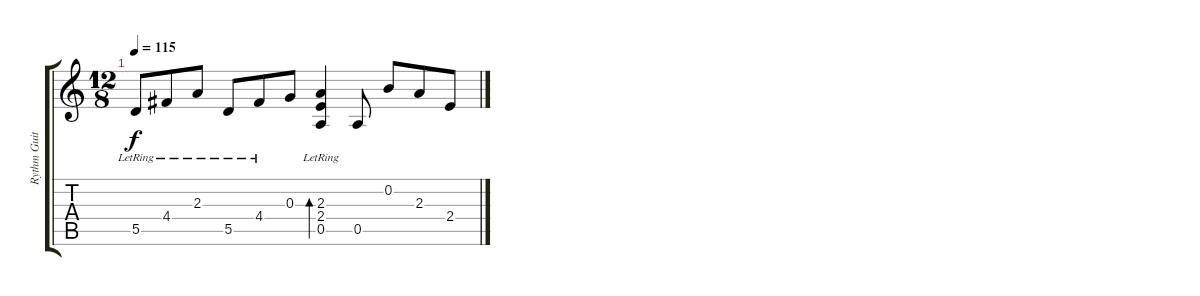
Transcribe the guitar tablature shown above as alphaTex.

\track ("Rythm Guitar " "Rythm Guit") {instrument acousticguitarsteel}
\staff {score tabs}
\tuning (E4 B3 G3 D3 A2 E2) {hide}
\ts (12 8)
\tempo 115
\clef g2
\ks c
5.5{lr}.8{dy f} 4.4{lr}.8 2.3{lr}.8 5.5{lr}.8 4.4{lr}.8 0.3.8 (2.3{lr} 2.4 0.5{lr}).4{bd 240} 0.5.8 0.2.8 2.3.8 2.4.8
